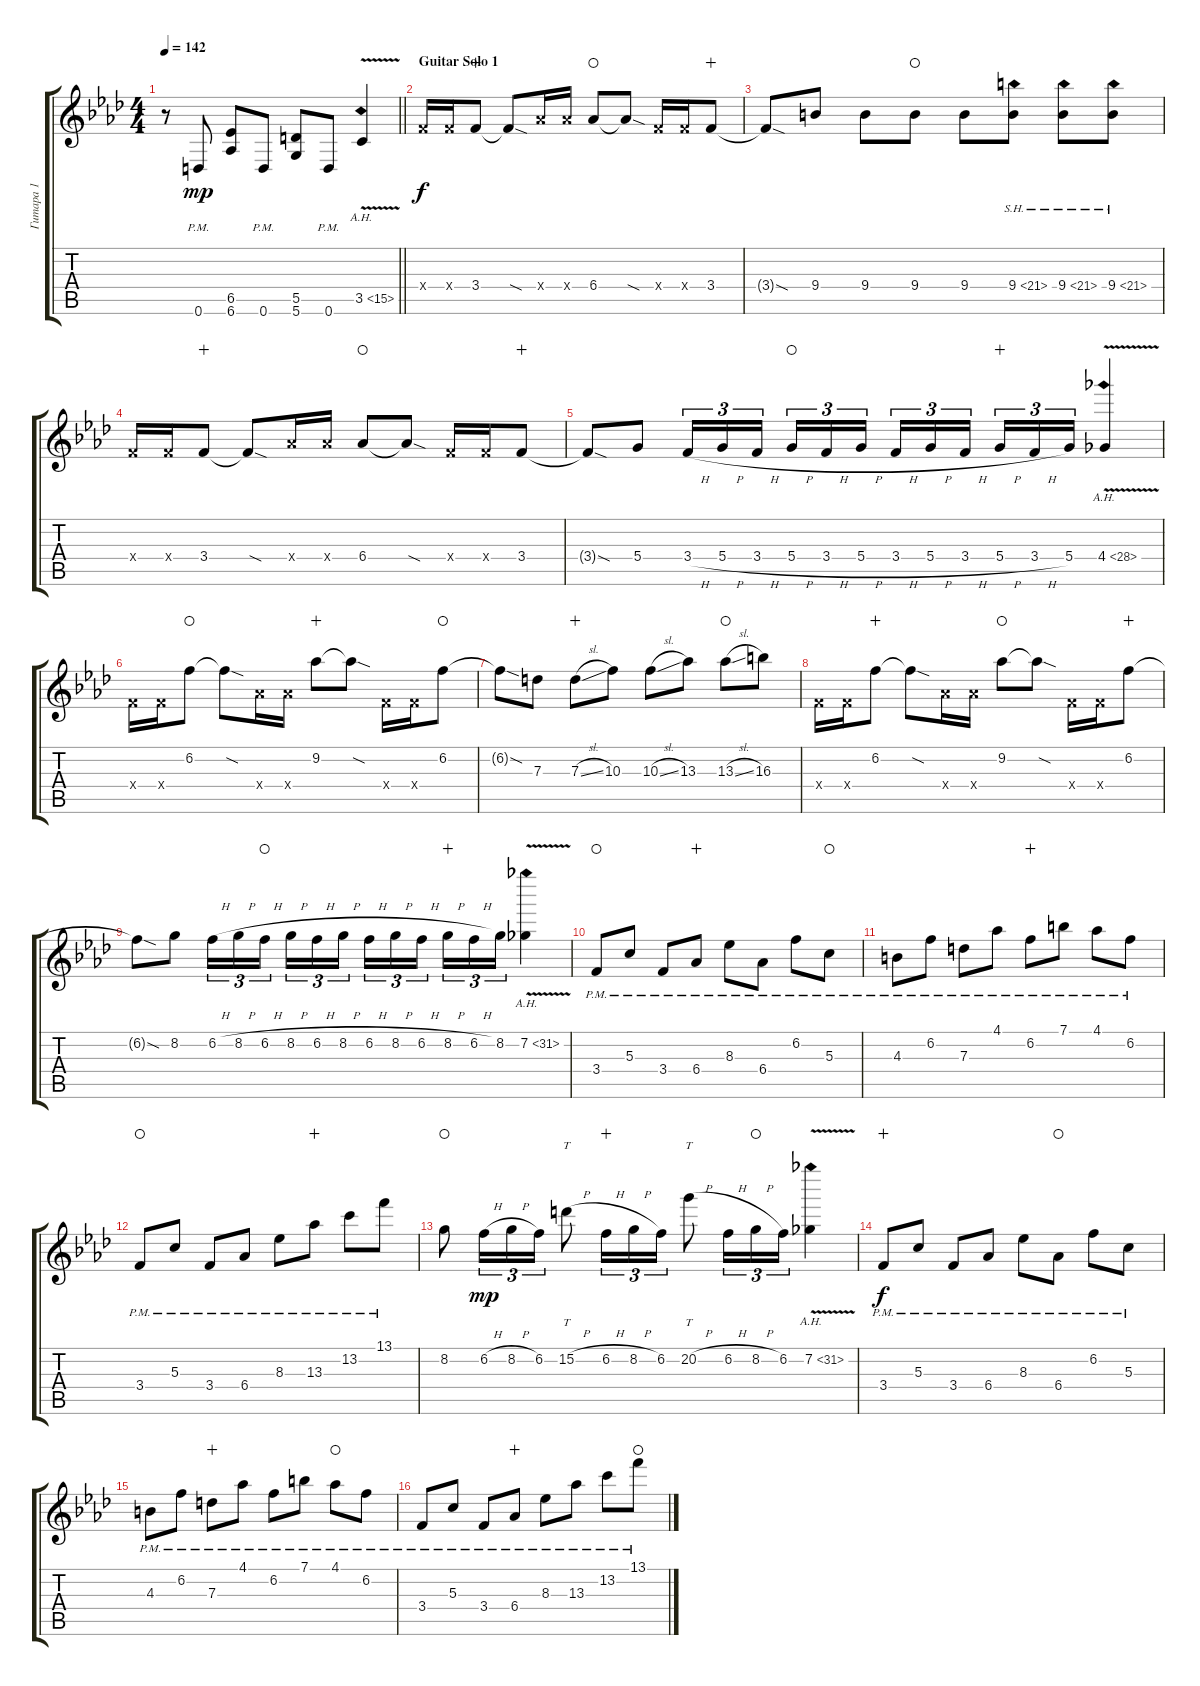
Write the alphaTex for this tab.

\track ("Гитара 1" "Гитара 1") {instrument distortionguitar}
\staff {score tabs}
\tuning (E4 B3 G3 D3 A2 D2) {hide}
\ts (4 4)
\tempo 142
\clef g2
\barLineRight lightlight
\ks fminor
r.8{dy f} 0.6{pm}.8{dy mp} (6.5 6.6).8 0.6{pm}.8 (5.5 5.6).8 0.6{pm}.8 3.5{ah 12 v}.4 |
\section ("" "Guitar Solo 1")
3.4{x}.16{dy f volume 11} 3.4{x}.16 3.4.8{wahc} 3.4{sod t}.8 6.4{x}.16 6.4{x}.16 6.4.8{waho} 6.4{sod t}.8 3.4{x}.16 3.4{x}.16 3.4.8{wahc} |
3.4{sod t}.8 9.4.8 9.4.8 9.4.8{waho} 9.4.8 9.4{sh 12}.8 9.4{sh 12}.8 9.4{sh 12}.8 |
3.4{x}.16 3.4{x}.16 3.4.8{wahc} 3.4{sod t}.8 6.4{x}.16 6.4{x}.16 6.4.8{waho} 6.4{sod t}.8 3.4{x}.16 3.4{x}.16 3.4.8{wahc} |
3.4{sod t}.8 5.4.8 3.4{h}.16{tu (3 2)} 5.4{h}.16{tu (3 2)} 3.4{h}.16{tu (3 2) beam splitsecondary} 5.4{h}.16{tu (3 2) waho} 3.4{h}.16{tu (3 2)} 5.4{h}.16{tu (3 2)} 3.4{h}.16{tu (3 2)} 5.4{h}.16{tu (3 2)} 3.4{h}.16{tu (3 2) beam splitsecondary} 5.4{h}.16{tu (3 2) wahc} 3.4{h}.16{tu (3 2)} 5.4.16{tu (3 2)} 4.4{ah 24 v}.4 |
3.4{x}.16 3.4{x}.16 6.2.8{waho} 6.2{sod t}.8 6.4{x}.16 6.4{x}.16 9.2.8{wahc} 9.2{sod t}.8 3.4{x}.16 3.4{x}.16 6.2.8{waho} |
6.2{sod t}.8 7.3.8 7.3{sl}.8{wahc} 10.3.8 10.3{sl}.8 13.3.8 13.3{sl}.8{waho} 16.3.8 |
3.4{x}.16 3.4{x}.16 6.2.8{wahc} 6.2{sod t}.8 6.4{x}.16 6.4{x}.16 9.2.8{waho} 9.2{sod t}.8 3.4{x}.16 3.4{x}.16 6.2.8{wahc} |
6.2{sod t}.8 8.2.8 6.2{h}.16{tu (3 2)} 8.2{h}.16{tu (3 2)} 6.2{h}.16{tu (3 2) waho beam splitsecondary} 8.2{h}.16{tu (3 2)} 6.2{h}.16{tu (3 2)} 8.2{h}.16{tu (3 2)} 6.2{h}.16{tu (3 2)} 8.2{h}.16{tu (3 2)} 6.2{h}.16{tu (3 2) beam splitsecondary} 8.2{h}.16{tu (3 2) wahc} 6.2{h}.16{tu (3 2)} 8.2.16{tu (3 2)} 7.2{ah 24 v}.4 |
3.4{pm}.8{waho} 5.3{pm}.8 3.4{pm}.8 6.4{pm}.8{wahc} 8.3{pm}.8 6.4{pm}.8 6.2{pm}.8 5.3{pm}.8{waho} |
4.3{pm}.8 6.2{pm}.8 7.3{pm}.8 4.1{pm}.8 6.2{pm}.8{wahc} 7.1{pm}.8 4.1{pm}.8 6.2{pm}.8 |
3.4{pm}.8{waho} 5.3{pm}.8 3.4{pm}.8 6.4{pm}.8 8.3{pm}.8 13.3{pm}.8{wahc} 13.2{pm}.8 13.1{pm}.8 |
8.2.8{waho} 6.2{h}.16{tu (3 2) dy mp} 8.2{h}.16{tu (3 2)} 6.2.16{tu (3 2)} 15.2{h}.8{tt} 6.2{h}.16{tu (3 2) wahc} 8.2{h}.16{tu (3 2)} 6.2.16{tu (3 2)} 20.2{h}.8{tt} 6.2{h}.16{tu (3 2)} 8.2{h}.16{tu (3 2) waho} 6.2.16{tu (3 2)} 7.2{ah 24 v}.4 |
3.4{pm}.8{dy f wahc} 5.3{pm}.8 3.4{pm}.8 6.4{pm}.8 8.3{pm}.8 6.4{pm}.8{waho} 6.2{pm}.8 5.3{pm}.8 |
4.3{pm}.8 6.2{pm}.8 7.3{pm}.8{wahc} 4.1{pm}.8 6.2{pm}.8 7.1{pm}.8 4.1{pm}.8{waho} 6.2{pm}.8 |
3.4{pm}.8 5.3{pm}.8 3.4{pm}.8 6.4{pm}.8{wahc} 8.3{pm}.8 13.3{pm}.8 13.2{pm}.8 13.1{pm}.8{waho}
